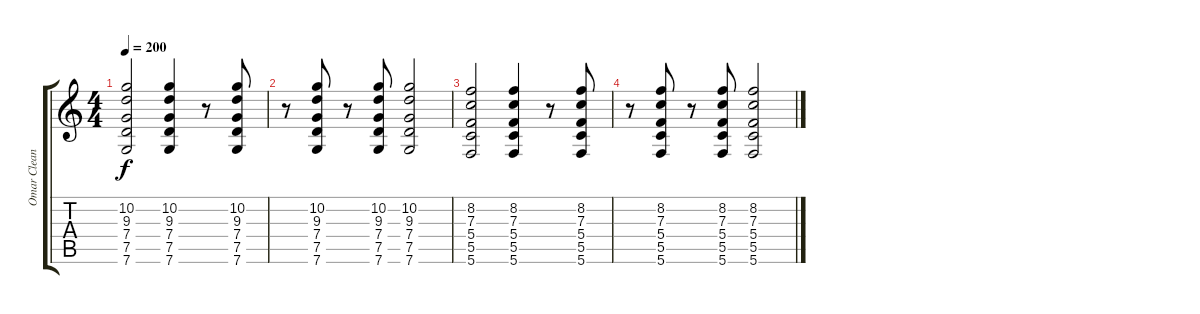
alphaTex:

\track ("Omar Clean" "Omar Clean") {instrument electricguitarclean}
\staff {score tabs}
\tuning (D4 A3 F3 C3 G2 C2) {hide}
\ts (4 4)
\tempo 200
\clef g2
\ks c
(10.2 9.3 7.4 7.5 7.6).2{dy f} (10.2 9.3 7.4 7.5 7.6).4 r.8 (10.2 9.3 7.4 7.5 7.6).8 |
r.8 (10.2 9.3 7.4 7.5 7.6).8 r.8 (10.2 9.3 7.4 7.5 7.6).8 (10.2 9.3 7.4 7.5 7.6).2 |
(8.2 7.3 5.4 5.5 5.6).2 (8.2 7.3 5.4 5.5 5.6).4 r.8 (8.2 7.3 5.4 5.5 5.6).8 |
r.8 (8.2 7.3 5.4 5.5 5.6).8 r.8 (8.2 7.3 5.4 5.5 5.6).8 (8.2 7.3 5.4 5.5 5.6).2
